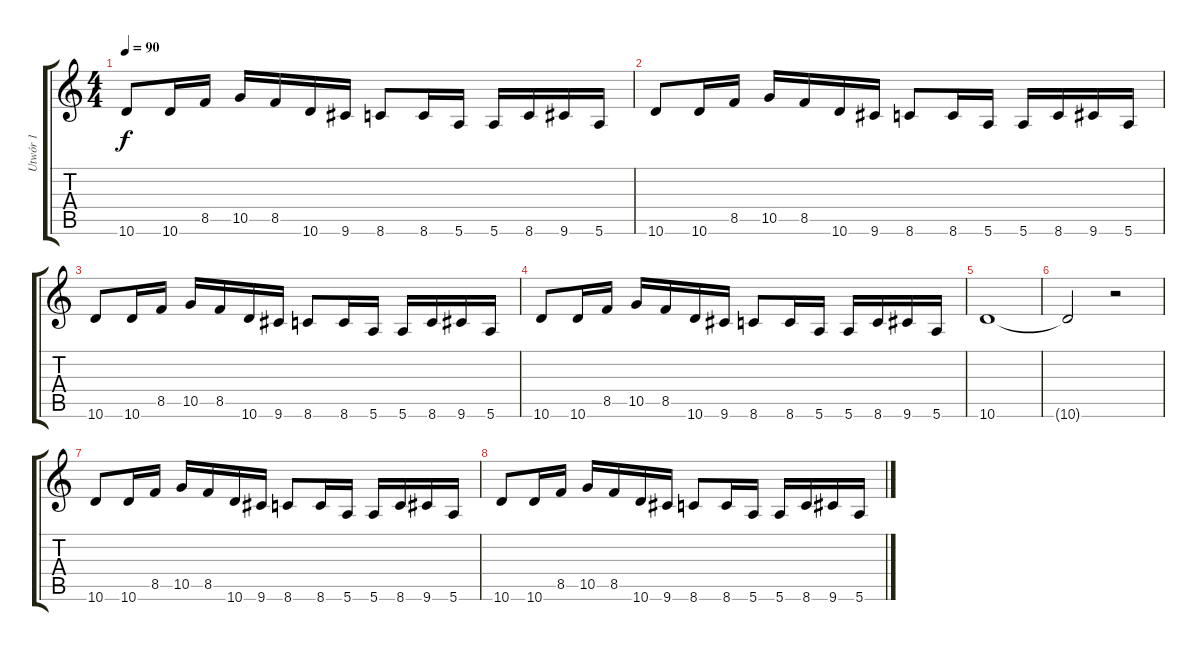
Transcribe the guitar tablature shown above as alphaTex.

\track ("Utwór 1" "Utwór 1") {instrument electricguitarclean}
\staff {score tabs}
\tuning (E4 B3 G3 D3 A2 E2) {hide}
\ts (4 4)
\tempo 90
\clef g2
\ks c
10.6.8{dy f volume 12} 10.6.16 8.5.16 10.5.16 8.5.16 10.6.16 9.6.16 8.6.8 8.6.16 5.6.16 5.6.16 8.6.16 9.6.16 5.6.16 |
10.6.8{volume 12} 10.6.16 8.5.16 10.5.16 8.5.16 10.6.16 9.6.16 8.6.8 8.6.16 5.6.16 5.6.16 8.6.16 9.6.16 5.6.16 |
10.6.8{volume 12} 10.6.16 8.5.16 10.5.16 8.5.16 10.6.16 9.6.16 8.6.8 8.6.16 5.6.16 5.6.16 8.6.16 9.6.16 5.6.16 |
10.6.8 10.6.16 8.5.16 10.5.16 8.5.16 10.6.16 9.6.16 8.6.8 8.6.16 5.6.16 5.6.16 8.6.16 9.6.16 5.6.16 |
10.6.1 |
10.6{t}.2 r.2 |
10.6.8{volume 14 balance 8} 10.6.16 8.5.16 10.5.16 8.5.16 10.6.16 9.6.16 8.6.8 8.6.16 5.6.16 5.6.16 8.6.16 9.6.16 5.6.16 |
10.6.8{volume 14 balance 8} 10.6.16 8.5.16 10.5.16 8.5.16 10.6.16 9.6.16 8.6.8 8.6.16 5.6.16 5.6.16 8.6.16 9.6.16 5.6.16
